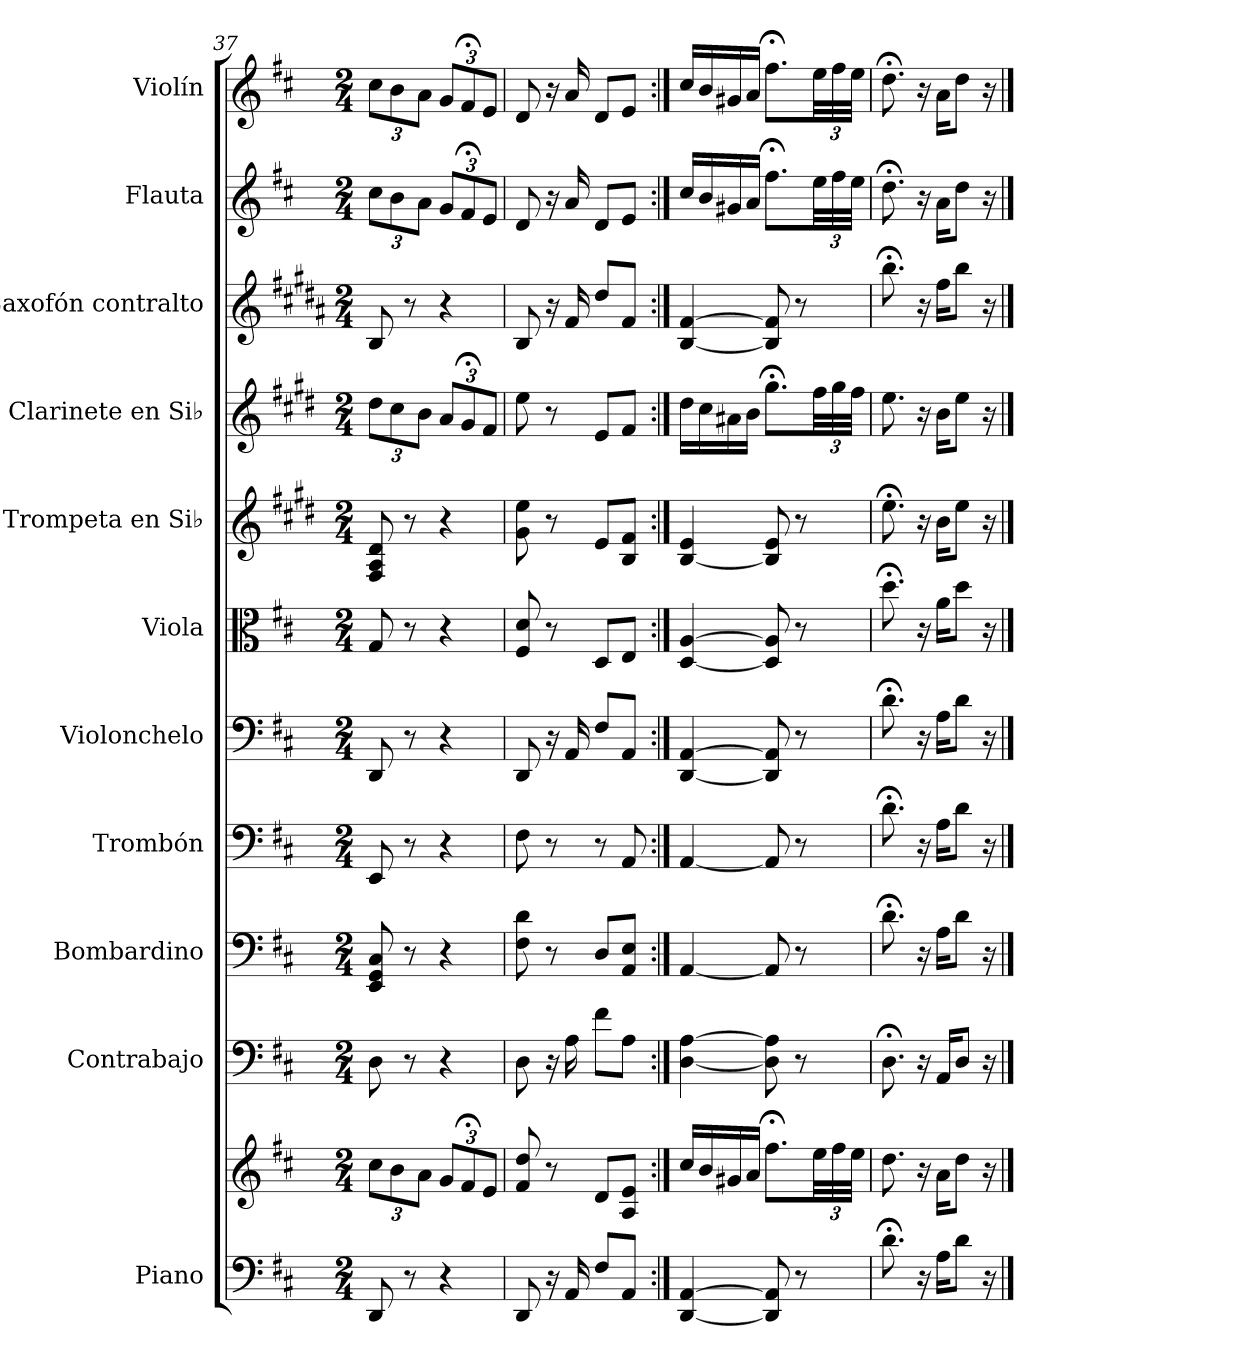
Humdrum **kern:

**kern	**kern	**kern	**kern	**kern	**kern	**kern	**kern	**kern	**kern	**kern	**kern
*part11	*part11	*part10	*part9	*part8	*part7	*part6	*part5	*part4	*part3	*part2	*part1
*staff12	*staff11	*staff10	*staff9	*staff8	*staff7	*staff6	*staff5	*staff4	*staff3	*staff2	*staff1
*I"Piano	*	*I"Contrabajo	*I"Bombardino	*I"Trombón	*I"Violonchelo	*I"Viola	*I"Trompeta en Si♭	*I"Clarinete en Si♭	*I"Saxofón contralto	*I"Flauta	*I"Violín
*I'Pno.	*	*I'Cb.	*I'Bo.	*I'Tbn.	*I'Vc.	*I'Vla.	*I'Tpt. Si♭	*I'Cl. Si♭	*I'Sax. Ctrl.	*I'Fl.	*I'Vln.
*clefF4	*clefG2	*clefF4	*clefF4	*clefF4	*clefF4	*clefC3	*clefG2	*clefG2	*clefG2	*clefG2	*clefG2
*	*	*ITrd7c12	*	*	*	*	*ITrd1c2	*ITrd1c2	*ITrd5c9	*	*
*k[f#c#]	*k[f#c#]	*k[f#c#]	*k[f#c#]	*k[f#c#]	*k[f#c#]	*k[f#c#]	*k[f#c#]	*k[f#c#]	*k[f#c#]	*k[f#c#]	*k[f#c#]
*M2/4	*M2/4	*M2/4	*M2/4	*M2/4	*M2/4	*M2/4	*M2/4	*M2/4	*M2/4	*M2/4	*M2/4
*	*Xbrackettup	*	*	*	*	*	*	*Xbrackettup	*	*Xbrackettup	*Xbrackettup
=37	=37	=37	=37	=37	=37	=37	=37	=37	=37	=37	=37
8DD/	12cc#\L	8DD\	8EE/ 8GG/ 8C#/	8EE/	8DD/	8G/	8E/ 8G/ 8c#/	12cc#\L	8D/	12cc#\L	12cc#\L
.	12b\	.	.	.	.	.	.	12b\	.	12b\	12b\
8r	.	8r	8r	8r	8r	8r	8r	.	8r	.	.
.	12a\J	.	.	.	.	.	.	12a\J	.	12a\J	12a\J
4r	12g/L	4r	4r	4r	4r	4r	4r	12g/L	4r	12g/L	12g/L
.	12f#;</	.	.	.	.	.	.	12f#;</	.	12f#;</	12f#;</
.	12e/J	.	.	.	.	.	.	12e/J	.	12e/J	12e/J
=38	=38	=38	=38	=38	=38	=38	=38	=38	=38	=38	=38
8DD/	8f#/ 8dd/	8DD\	8F#\ 8d\	8F#\	8DD/	8F#/ 8d/	8f#\ 8dd\	8dd\	8D/	8d/	8d/
16r	8r	16r	8r	8r	16r	8r	8r	8r	16r	16r	16r
16AA/	.	16AA\	.	.	16AA/	.	.	.	16A/	16a/	16a/
8F#/L	8d/L	8F#\L	8D/L	8r	8F#/L	8D/L	8d/L	8d/L	8f#/L	8d/L	8d/L
8AA/J	8A/ 8e/J	8AA\J	8AA/ 8E/J	8AA/	8AA/J	8E/J	8A/ 8e/J	8e/J	8A/J	8e/J	8e/J
=39:|!	=39:|!	=39:|!	=39:|!	=39:|!	=39:|!	=39:|!	=39:|!	=39:|!	=39:|!	=39:|!	=39:|!
[4DD/ [4AA/	16cc#/LL	[4DD\ [4AA\	[4AA/	[4AA/	[4DD/ [4AA/	[4D/ [4A/	[4A/ 4d/	16cc#\LL	[4D/ [4A/	16cc#/LL	16cc#/LL
.	16b/	.	.	.	.	.	.	16b\	.	16b/	16b/
.	16g#X/	.	.	.	.	.	.	16g#X\	.	16g#X/	16g#X/
.	16a/JJ	.	.	.	.	.	.	16a\JJ	.	16a/JJ	16a/JJ
8DD/] 8AA/]	8.ff#;<\L	8DD\] 8AA\]	8AA/]	8AA/]	8DD/] 8AA/]	8D/] 8A/]	8A/] 8d/	8.ff#;<\L	8D/] 8A/]	8.ff#;<\L	8.ff#;<\L
8r	.	8r	8r	8r	8r	8r	8r	.	8r	.	.
.	48ee\LL	.	.	.	.	.	.	48ee\LL	.	48ee\LL	48ee\LL
.	48ff#\	.	.	.	.	.	.	48ff#\	.	48ff#\	48ff#\
.	48ee\JJJ	.	.	.	.	.	.	48ee\JJJ	.	48ee\JJJ	48ee\JJJ
=40	=40	=40	=40	=40	=40	=40	=40	=40	=40	=40	=40
8.d;<\	8.dd\	8.DD;<\	8.d;<\	8.d;<\	8.d;<\	8.dd;<\	8.dd;<\	8.dd\	8.dd;<\	8.dd;<\	8.dd;<\
16r	16r	16r	16r	16r	16r	16r	16r	16r	16r	16r	16r
16A\KL	16a\KL	16AAA/KL	16A\KL	16A\KL	16A\KL	16a\KL	16a\KL	16a\KL	16a\KL	16a\KL	16a\KL
8d\J	8dd\J	8DD/J	8d\J	8d\J	8d\J	8dd\J	8dd\J	8dd\J	8dd\J	8dd\J	8dd\J
16r	16r	16r	16r	16r	16r	16r	16r	16r	16r	16r	16r
==	==	==	==	==	==	==	==	==	==	==	==
*-	*-	*-	*-	*-	*-	*-	*-	*-	*-	*-	*-
